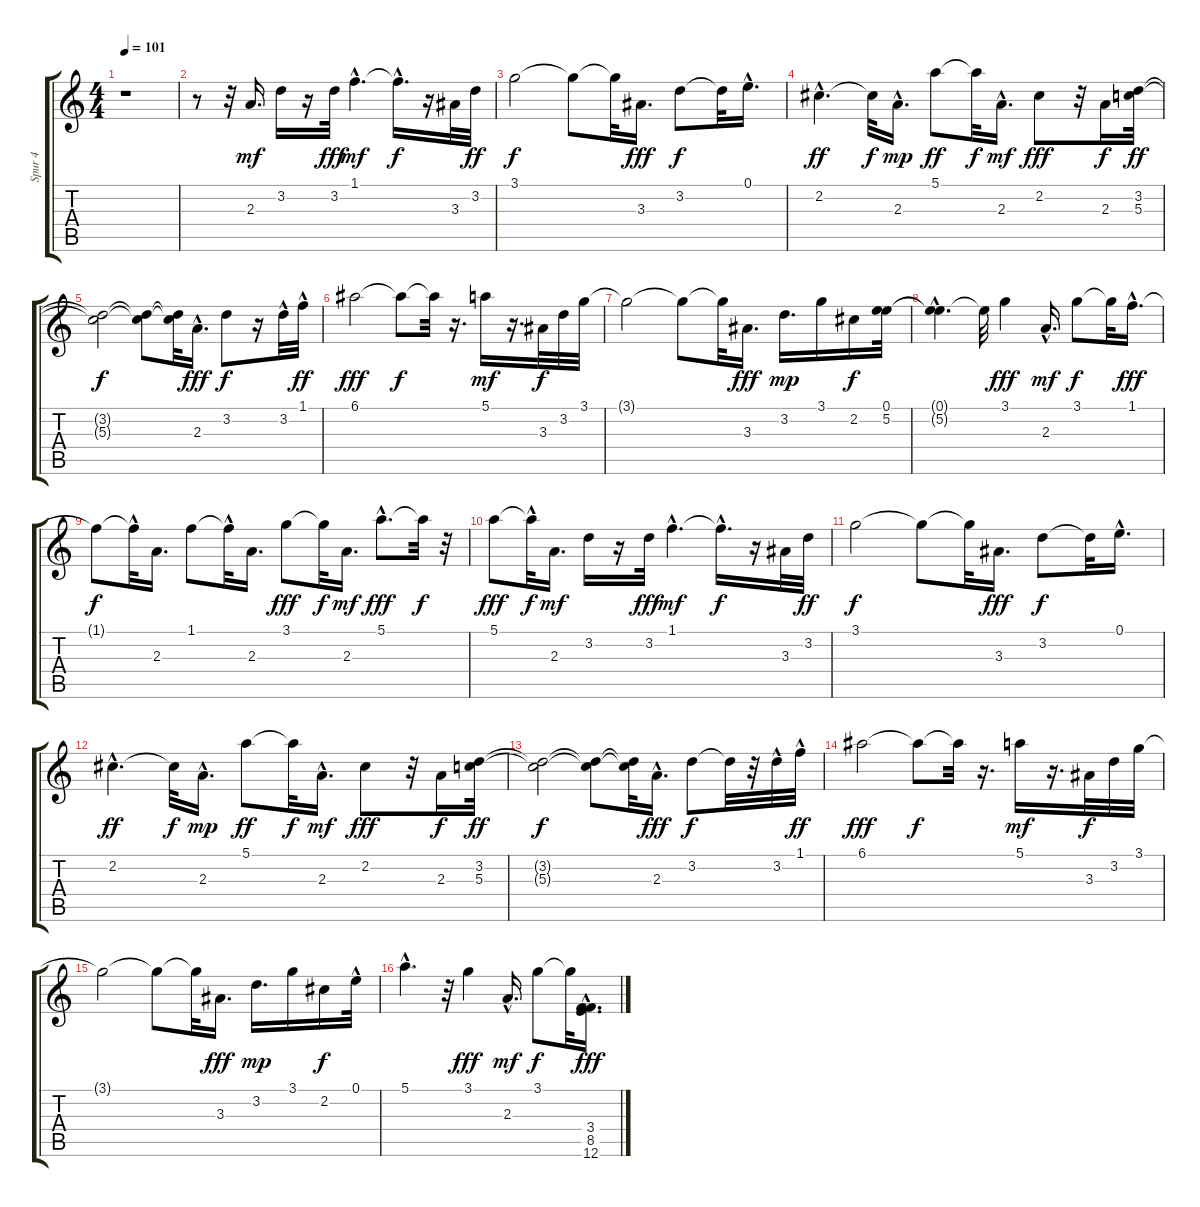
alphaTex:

\track ("Spur 4" "Spur 4") {instrument acousticguitarsteel}
\staff {score tabs}
\tuning (E4 B3 G3 D3 A2 E2) {hide}
\ts (4 4)
\tempo 101
\clef g2
\ks c
r.1{dy mf instrument acousticguitarsteel} |
r.8 r.32 2.3.16{d} 3.2.16 r.16 3.2.32{dy fff} 1.1{hac}.4{d dy mf} 1.1{hac t}.16{d dy f} r.16 3.3.32 3.2.32{dy ff} |
3.1.2{dy f} 3.1{t}.8 3.1{t}.32 3.3.16{d dy fff} 3.2.8{dy f} 3.2{t}.32 0.1{hac}.16{d} |
2.2{hac}.4{d dy ff} 2.2{t}.32{dy f} 2.3{hac}.16{d dy mp} 5.1.8{dy ff} 5.1{t}.32{dy f} 2.3{hac}.16{d dy mf} 2.2.8{dy fff} r.32 2.3.16{dy f} (3.2 5.3).32{dy ff} |
(3.2{t} 5.3{t}).2{dy f} (3.2{t} 5.3{t}).8 (3.2{t} 5.3{t}).32 2.3{hac}.16{d dy fff} 3.2.8{dy f} r.16 3.2{hac}.32 1.1{hac}.32{dy ff} |
6.1.2{dy fff} 6.1{t}.8{dy f} 6.1{t}.32 r.16{d} 5.1.16{dy mf} r.16{d} 3.3.32{dy f} 3.2.32 3.1.32 |
3.1{t}.2 3.1{t}.8 3.1{t}.32 3.3.16{d dy fff} 3.2.16{d dy mp} 3.1.16 2.2.16{dy f} (0.1 5.2).32 |
(0.1{hac t} 5.2{t}).4{d} 0.1{t}.32 3.1.4{dy fff} 2.3{hac}.16{d dy mf} 3.1.8{dy f} 3.1{t}.32 1.1{hac}.16{d dy fff} |
1.1{t}.8{dy f} 1.1{hac t}.32 2.3.16{d} 1.1.8 1.1{hac t}.32 2.3.16{d} 3.1.8{dy fff} 3.1{t}.32{dy f} 2.3.16{d dy mf} 5.1{hac}.8{d dy fff} 5.1{t}.32{dy f} r.32 |
5.1.8{dy fff} 5.1{hac t}.32{dy f} 2.3.16{d dy mf} 3.2.16 r.16 3.2.32{dy fff} 1.1{hac}.4{d dy mf} 1.1{hac t}.16{d dy f} r.16 3.3.32 3.2.32{dy ff} |
3.1.2{dy f} 3.1{t}.8 3.1{t}.32 3.3.16{d dy fff} 3.2.8{dy f} 3.2{t}.32 0.1{hac}.16{d} |
2.2{hac}.4{d dy ff} 2.2{t}.32{dy f} 2.3{hac}.16{d dy mp} 5.1.8{dy ff} 5.1{t}.32{dy f} 2.3{hac}.16{d dy mf} 2.2.8{dy fff} r.32 2.3.16{dy f} (3.2 5.3).32{dy ff} |
(3.2{t} 5.3{t}).2{dy f} (3.2{t} 5.3{t}).8 (3.2{t} 5.3{t}).32 2.3{hac}.16{d dy fff} 3.2.8{dy f} 3.2{t}.32 r.32 3.2{hac}.32 1.1{hac}.32{dy ff} |
6.1.2{dy fff} 6.1{t}.8{dy f} 6.1{t}.32 r.16{d} 5.1.16{dy mf} r.16{d} 3.3.32{dy f} 3.2.32 3.1.32 |
3.1{t}.2 3.1{t}.8 3.1{t}.32 3.3.16{d dy fff} 3.2.16{d dy mp} 3.1.16 2.2.16{dy f} 0.1{hac}.32 |
5.1{hac}.4{d} r.32 3.1.4{dy fff} 2.3{hac}.16{d dy mf} 3.1.8{dy f} 3.1{t}.32 (3.4{hac} 8.5{hac} 12.6{hac}).16{d dy fff}
